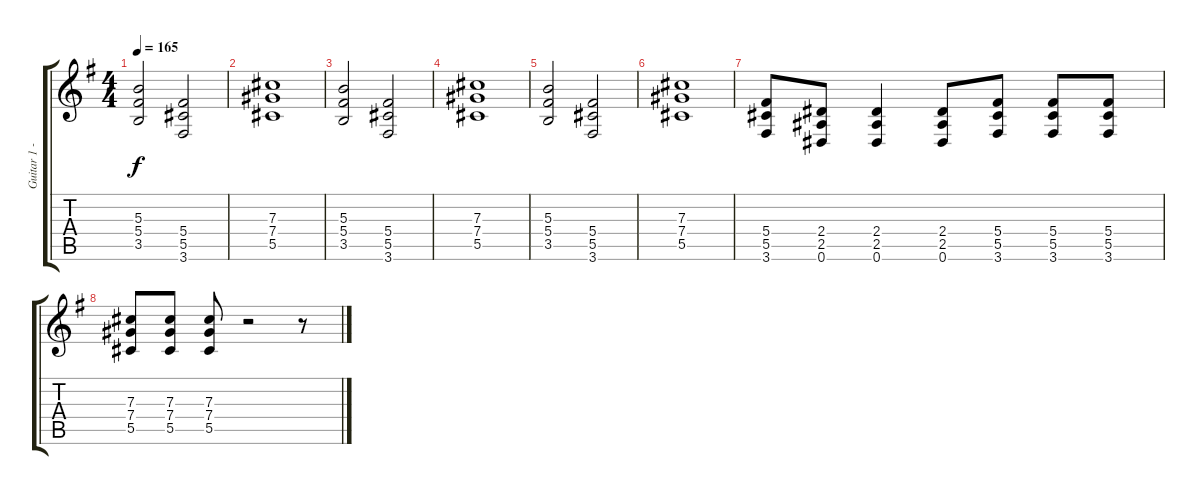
\track ("Guitar 1 - Brett Gurewitz" "Guitar 1 -") {instrument distortionguitar}
\staff {score tabs}
\tuning (Eb4 Bb3 Gb3 Db3 Ab2 Eb2) {hide}
\ts (4 4)
\tempo 165
\clef g2
\ks g
(5.3 5.4 3.5).2{dy f} (5.4 5.5 3.6).2 |
(7.3 7.4 5.5).1 |
(5.3 5.4 3.5).2 (5.4 5.5 3.6).2 |
(7.3 7.4 5.5).1 |
(5.3 5.4 3.5).2 (5.4 5.5 3.6).2 |
(7.3 7.4 5.5).1 |
(5.4 5.5 3.6).8 (2.4 2.5 0.6).8 (2.4 2.5 0.6).4 (2.4 2.5 0.6).8 (5.4 5.5 3.6).8 (5.4 5.5 3.6).8 (5.4 5.5 3.6).8 |
(7.3 7.4 5.5).8 (7.3 7.4 5.5).8 (7.3 7.4 5.5).8 r.2 r.8
